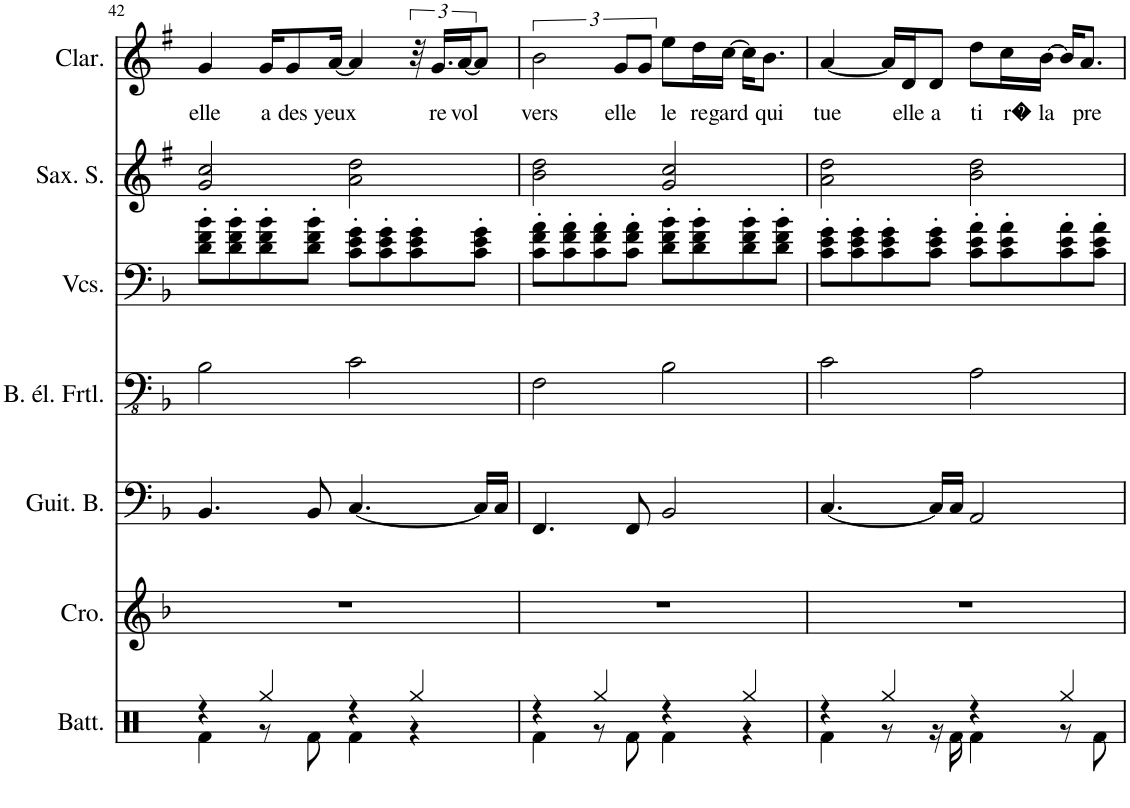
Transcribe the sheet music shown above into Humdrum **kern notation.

**kern	**kern	**kern	**kern	**kern	**kern	**kern	**text
*part7	*part6	*part5	*part4	*part3	*part2	*part1	*part1
*staff7	*staff6	*staff5	*staff4	*staff3	*staff2	*staff1	*staff1
*I"Batterie	*I"Crotales	*I"Guitare Basse	*I"Basse électrique fretless	*I"Violoncelles	*I"Saxophone Soprano	*I"Clarinette	*
*I'Batt.	*I'Cro.	*I'Guit. B.	*I'B. él. Frtl.	*I'Vcs.	*I'Sax. S.	*I'Clar.	*
!!LO:PB:g=z
*clefX	*clefG2	*clefF4	*clefFv4	*clefF4	*clefG2	*clefG2	*
*	*Trd-14c-24	*Trd7c12	*	*	*Trd1c2	*Trd1c2	*
*k[]	*k[b-]	*k[b-]	*k[b-]	*k[b-]	*k[f#]	*k[f#]	*
*M4/4	*M4/4	*M4/4	*M4/4	*M4/4	*M4/4	*M4/4	*
=42	=42	=42	=42	=42	=42	=42	=42
*^	*	*	*	*	*	*	*
!	!	!	!	!	!	!	!	!LO:LY:b
4r	4Rf\	1r	4.BB-/	2BB-\	8d\' 8f\' 8b-\'L	2g/ 2cc/	4g/	elle
.	.	.	.	.	8d\' 8f\' 8b-\'	.	.	.
!	!	!	!	!	!	!	!	!LO:LY:b
4Rgg/	8r	.	.	.	8d\' 8f\' 8b-\'	.	16g/KL	a
!	!	!	!	!	!	!	!	!LO:LY:b
.	.	.	.	.	.	.	8g/	des
.	8Rf\	.	8BB-/	.	8d\' 8f\' 8b-\'J	.	.	.
!	!	!	!	!	!	!	!	!LO:LY:b
.	.	.	.	.	.	.	[16a/Jk	yeux
4r	4Rf\	.	[4.C/	2C\	8c\' 8e\' 8g\'L	2a\ 2dd\	4a/]	.
.	.	.	.	.	8c\' 8e\' 8g\'	.	.	.
4Rgg/	4r	.	.	.	8c\' 8e\' 8g\'	.	48r	.
!	!	!	!	!	!	!	!	!LO:LY:b
.	.	.	.	.	.	.	24.g/LL	re
!	!	!	!	!	!	!	!	!LO:LY:b
.	.	.	.	.	.	.	[24a/J	vol
.	.	.	16C/LL]	.	8c\' 8e\' 8g\'J	.	8a/J]	.
.	.	.	16C/JJ	.	.	.	.	.
=43	=43	=43	=43	=43	=43	=43	=43	=43
!	!	!	!	!	!	!	!	!LO:LY:b
4r	4Rf\	1r	4.FF/	2FF\	8c\' 8f\' 8a\'L	2b\ 2dd\	3b\	vers
.	.	.	.	.	8c\' 8f\' 8a\'	.	.	.
4Rgg/	8r	.	.	.	8c\' 8f\' 8a\'	.	.	.
!	!	!	!	!	!	!	!	!LO:LY:b
.	.	.	.	.	.	.	12g/L	elle
.	8Rf\	.	8FF/	.	8c\' 8f\' 8a\'J	.	.	.
.	.	.	.	.	.	.	12g/J	.
!	!	!	!	!	!	!	!	!LO:LY:b
4r	4Rf\	.	2BB-/	2BB-\	8d\' 8f\' 8b-\'L	2g/ 2cc/	8ee\L	le
!	!	!	!	!	!	!	!	!LO:LY:b
.	.	.	.	.	8d\' 8f\' 8b-\'	.	16dd\L	re
!	!	!	!	!	!	!	!	!LO:LY:b
.	.	.	.	.	.	.	[16cc\JJ	gard
4Rgg/	4r	.	.	.	8d\' 8f\' 8b-\'	.	16cc\KL]	.
!	!	!	!	!	!	!	!	!LO:LY:b
.	.	.	.	.	.	.	8.b\J	qui
.	.	.	.	.	8d\' 8f\' 8b-\'J	.	.	.
=44	=44	=44	=44	=44	=44	=44	=44	=44
!	!	!	!	!	!	!	!	!LO:LY:b
4r	4Rf\	1r	[4.C/	2C\	8c\' 8e\' 8g\'L	2a\ 2dd\	[4a/	tue
.	.	.	.	.	8c\' 8e\' 8g\'	.	.	.
4Rgg/	8r	.	.	.	8c\' 8e\' 8g\'	.	16a/LL]	.
!	!	!	!	!	!	!	!	!LO:LY:b
.	.	.	.	.	.	.	16d/J	elle
!	!	!	!	!	!	!	!	!LO:LY:b
.	16r	.	16C/LL]	.	8c\' 8e\' 8g\'J	.	8d/J	a
.	16Rf\	.	16C/JJ	.	.	.	.	.
!	!	!	!	!	!	!	!	!LO:LY:b
4r	4Rf\	.	2AA/	2AA\	8c\' 8e\' 8a\'L	2b\ 2dd\	8dd\L	ti
!	!	!	!	!	!	!	!	!LO:LY:b
.	.	.	.	.	8c\' 8e\' 8a\'	.	16cc\L	r�
!	!	!	!	!	!	!	!	!LO:LY:b
.	.	.	.	.	.	.	[16b\JJ	la
4Rgg/	8r	.	.	.	8c\' 8e\' 8a\'	.	16b/KL]	.
!	!	!	!	!	!	!	!	!LO:LY:b
.	.	.	.	.	.	.	8.a/J	pre
.	8Rf\	.	.	.	8c\' 8e\' 8a\'J	.	.	.
*v	*v	*	*	*	*	*	*	*
=	=	=	=	=	=	=	=
*-	*-	*-	*-	*-	*-	*-	*-
